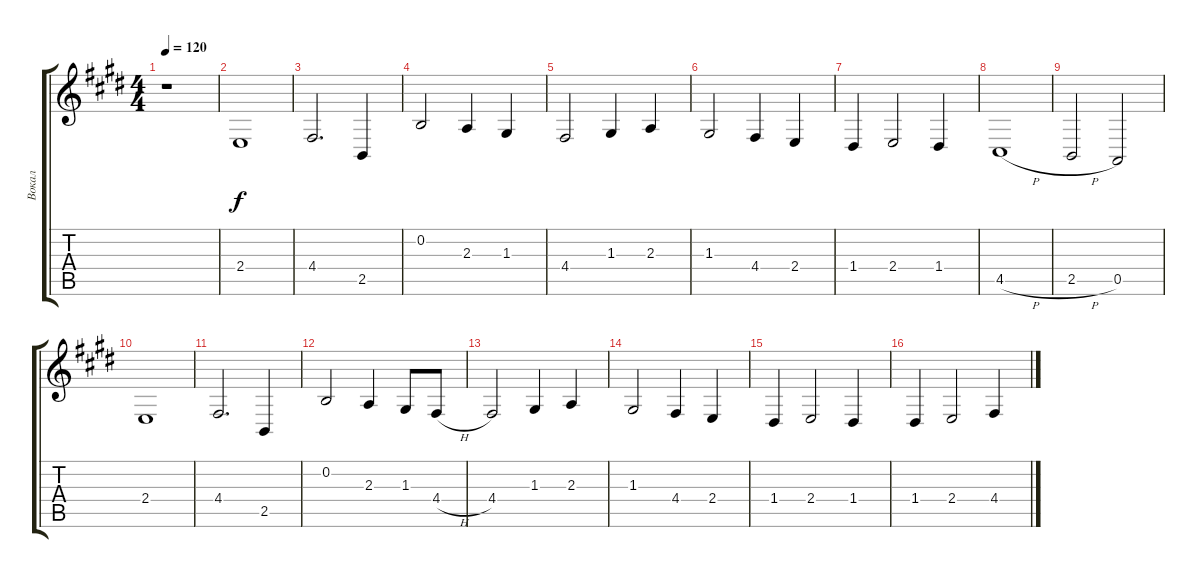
\track ("Вокал" "Вокал") {instrument lead2sawtooth}
\staff {score tabs}
\tuning (E4 B3 G3 D3 A2 E2) {hide}
\ts (4 4)
\tempo 120
\clef g2
\ks e
r.1{dy f} |
2.4.1 |
4.4.2{d} 2.5.4 |
0.2.2 2.3.4 1.3.4 |
4.4.2 1.3.4 2.3.4 |
1.3.2 4.4.4 2.4.4 |
1.4.4 2.4.2 1.4.4 |
4.5{h}.1 |
2.5{h}.2 0.5.2 |
2.4.1 |
4.4.2{d} 2.5.4 |
0.2.2 2.3.4 1.3.8 4.4{h}.8 |
4.4.2 1.3.4 2.3.4 |
1.3.2 4.4.4 2.4.4 |
1.4.4 2.4.2 1.4.4 |
1.4.4 2.4.2 4.4.4
